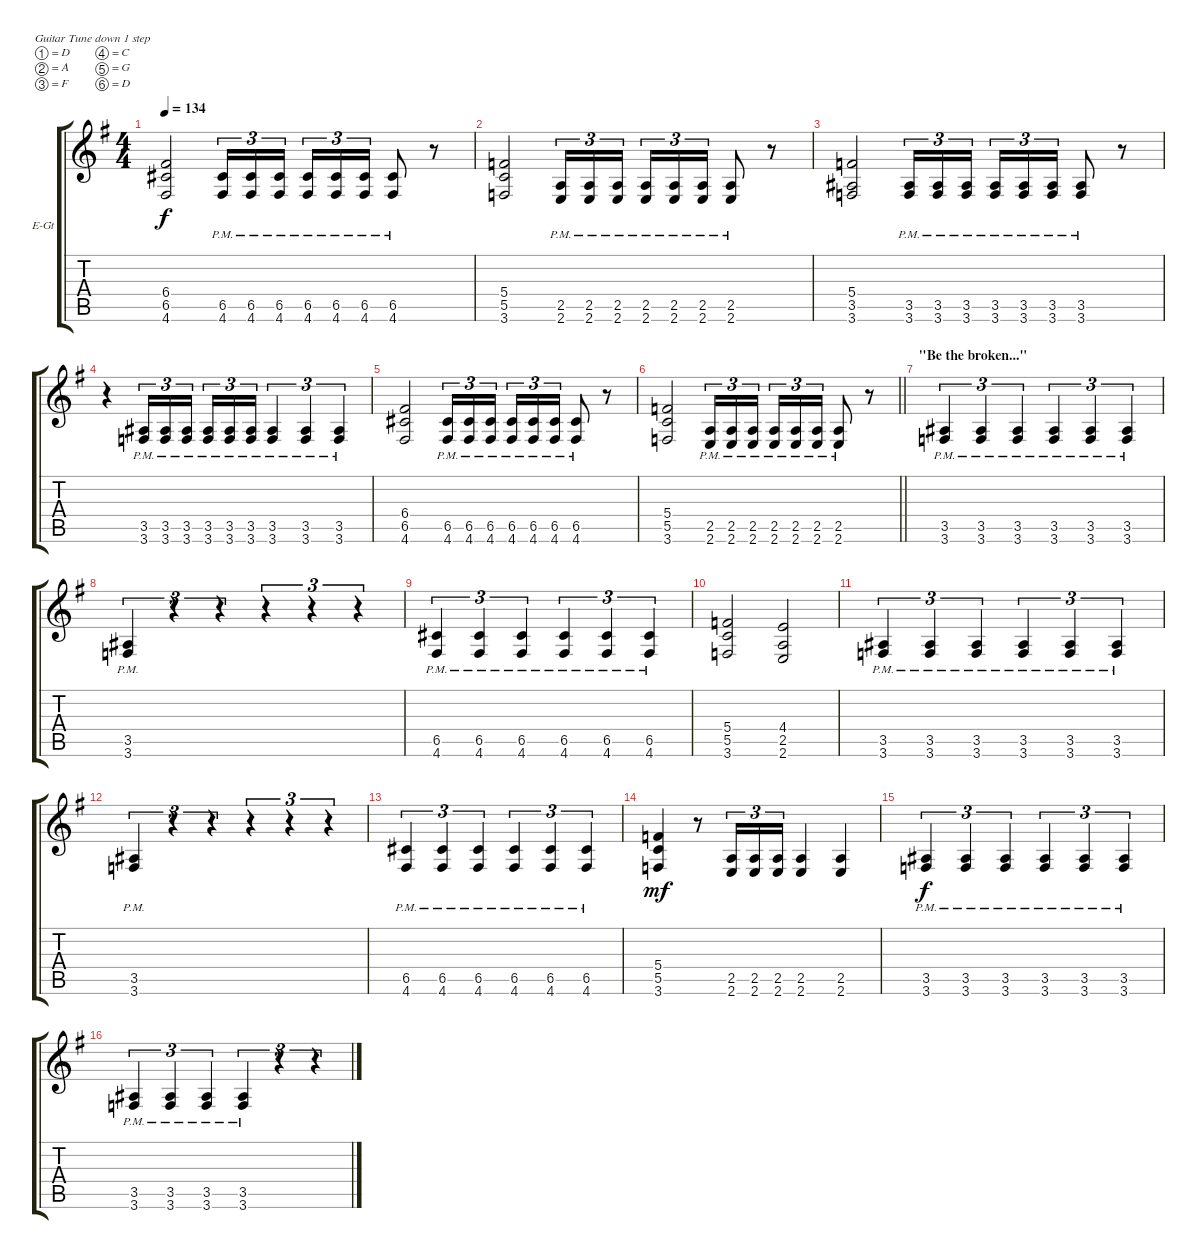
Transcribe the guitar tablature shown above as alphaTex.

\bracketExtendMode groupsimilarinstruments
\firstSystemTrackNameOrientation horizontal
\otherSystemsTrackNameOrientation horizontal
\track ("Rhytm-guitar - Silenoz (fix)" "E-Gt") {instrument distortionguitar}
\staff {score tabs}
\tuning (D4 A3 F3 C3 G2 D2)
\ts (4 4)
\tempo 134
\clef g2
\ks g
(6.4 6.5 4.6).2{dy f} (6.5{pm} 4.6{pm}).16{tu (3 2)} (6.5{pm} 4.6{pm}).16{tu (3 2)} (6.5{pm} 4.6{pm}).16{tu (3 2)} (6.5{pm} 4.6{pm}).16{tu (3 2)} (6.5{pm} 4.6{pm}).16{tu (3 2)} (6.5{pm} 4.6{pm}).16{tu (3 2)} (6.5{pm} 4.6{pm}).8 r.8 |
(5.4 5.5 3.6).2 (2.5{pm} 2.6{pm}).16{tu (3 2)} (2.5{pm} 2.6{pm}).16{tu (3 2)} (2.5{pm} 2.6{pm}).16{tu (3 2)} (2.5{pm} 2.6{pm}).16{tu (3 2)} (2.5{pm} 2.6{pm}).16{tu (3 2)} (2.5{pm} 2.6{pm}).16{tu (3 2)} (2.5{pm} 2.6{pm}).8 r.8 |
(5.4 3.5 3.6).2 (3.5{pm} 3.6{pm}).16{tu (3 2)} (3.5{pm} 3.6{pm}).16{tu (3 2)} (3.5{pm} 3.6{pm}).16{tu (3 2)} (3.5{pm} 3.6{pm}).16{tu (3 2)} (3.5{pm} 3.6{pm}).16{tu (3 2)} (3.5{pm} 3.6{pm}).16{tu (3 2)} (3.5{pm} 3.6{pm}).8 r.8 |
r.4 (3.5{pm} 3.6{pm}).16{tu (3 2)} (3.5{pm} 3.6{pm}).16{tu (3 2)} (3.5{pm} 3.6{pm}).16{tu (3 2)} (3.5{pm} 3.6{pm}).16{tu (3 2)} (3.5{pm} 3.6{pm}).16{tu (3 2)} (3.5{pm} 3.6{pm}).16{tu (3 2)} (3.5{pm} 3.6{pm}).4{tu (3 2)} (3.5{pm} 3.6{pm}).4{tu (3 2)} (3.5{pm} 3.6{pm}).4{tu (3 2)} |
(6.4 6.5 4.6).2 (6.5{pm} 4.6{pm}).16{tu (3 2)} (6.5{pm} 4.6{pm}).16{tu (3 2)} (6.5{pm} 4.6{pm}).16{tu (3 2)} (6.5{pm} 4.6{pm}).16{tu (3 2)} (6.5{pm} 4.6{pm}).16{tu (3 2)} (6.5{pm} 4.6{pm}).16{tu (3 2)} (6.5{pm} 4.6{pm}).8 r.8 |
\barLineRight lightlight
(5.4 5.5 3.6).2 (2.5{pm} 2.6{pm}).16{tu (3 2)} (2.5{pm} 2.6{pm}).16{tu (3 2)} (2.5{pm} 2.6{pm}).16{tu (3 2)} (2.5{pm} 2.6{pm}).16{tu (3 2)} (2.5{pm} 2.6{pm}).16{tu (3 2)} (2.5{pm} 2.6{pm}).16{tu (3 2)} (2.5{pm} 2.6{pm}).8 r.8 |
\section ("" "\"Be the broken...\"")
(3.5{pm} 3.6{pm}).4{tu (3 2)} (3.5{pm} 3.6{pm}).4{tu (3 2)} (3.5{pm} 3.6{pm}).4{tu (3 2)} (3.5{pm} 3.6{pm}).4{tu (3 2)} (3.5{pm} 3.6{pm}).4{tu (3 2)} (3.5{pm} 3.6{pm}).4{tu (3 2)} |
(3.5{pm} 3.6{pm}).4{tu (3 2)} r.4{tu (3 2)} r.4{tu (3 2)} r.4{tu (3 2)} r.4{tu (3 2)} r.4{tu (3 2)} |
(6.5{pm} 4.6{pm}).4{tu (3 2)} (6.5{pm} 4.6{pm}).4{tu (3 2)} (6.5{pm} 4.6{pm}).4{tu (3 2)} (6.5{pm} 4.6{pm}).4{tu (3 2)} (6.5{pm} 4.6{pm}).4{tu (3 2)} (6.5{pm} 4.6{pm}).4{tu (3 2)} |
(5.4 5.5 3.6).2 (4.4 2.5 2.6).2 |
(3.5{pm} 3.6{pm}).4{tu (3 2)} (3.5{pm} 3.6{pm}).4{tu (3 2)} (3.5{pm} 3.6{pm}).4{tu (3 2)} (3.5{pm} 3.6{pm}).4{tu (3 2)} (3.5{pm} 3.6{pm}).4{tu (3 2)} (3.5{pm} 3.6{pm}).4{tu (3 2)} |
(3.5{pm} 3.6{pm}).4{tu (3 2)} r.4{tu (3 2)} r.4{tu (3 2)} r.4{tu (3 2)} r.4{tu (3 2)} r.4{tu (3 2)} |
(6.5{pm} 4.6{pm}).4{tu (3 2)} (6.5{pm} 4.6{pm}).4{tu (3 2)} (6.5{pm} 4.6{pm}).4{tu (3 2)} (6.5{pm} 4.6{pm}).4{tu (3 2)} (6.5{pm} 4.6{pm}).4{tu (3 2)} (6.5{pm} 4.6{pm}).4{tu (3 2)} |
(5.4 5.5 3.6).4{dy mf} r.8 (2.5 2.6).16{tu (3 2)} (2.5 2.6).16{tu (3 2)} (2.5 2.6).16{tu (3 2)} (2.5 2.6).4 (2.5 2.6).4 |
(3.5{pm} 3.6{pm}).4{tu (3 2) dy f} (3.5{pm} 3.6{pm}).4{tu (3 2)} (3.5{pm} 3.6{pm}).4{tu (3 2)} (3.5{pm} 3.6{pm}).4{tu (3 2)} (3.5{pm} 3.6{pm}).4{tu (3 2)} (3.5{pm} 3.6{pm}).4{tu (3 2)} |
(3.5{pm} 3.6{pm}).4{tu (3 2)} (3.5{pm} 3.6{pm}).4{tu (3 2)} (3.5{pm} 3.6{pm}).4{tu (3 2)} (3.5{pm} 3.6{pm}).4{tu (3 2)} r.4{tu (3 2)} r.4{tu (3 2)}
